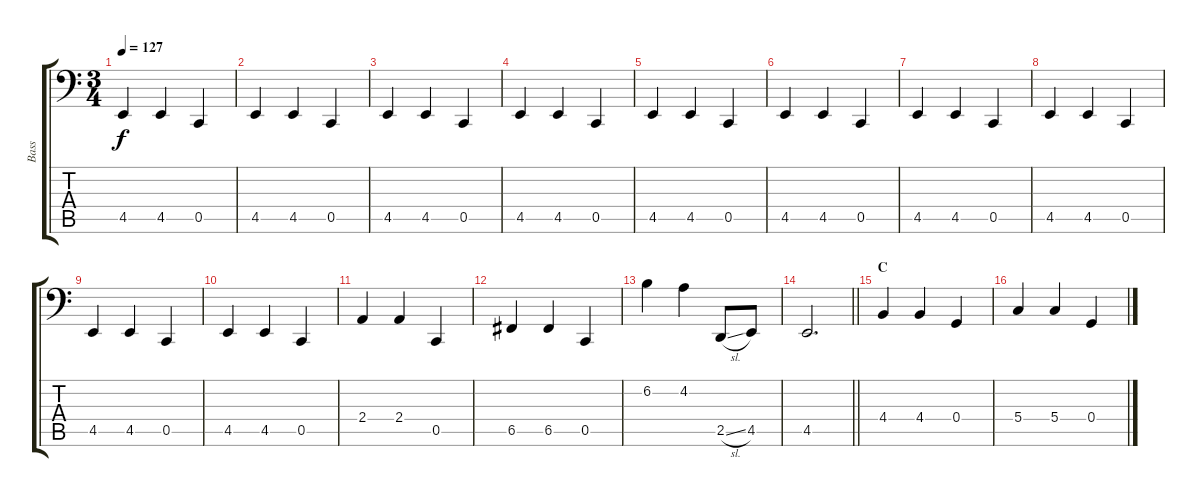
\track ("Bass" "Bass") {instrument electricbasspick}
\staff {score tabs}
\tuning (Bb2 F2 C2 G1 C1 A0) {hide}
\ts (3 4)
\tempo 127
\clef f4
\ks c
4.5.4{dy f} 4.5.4 0.5.4 |
4.5.4 4.5.4 0.5.4 |
4.5.4 4.5.4 0.5.4 |
4.5.4 4.5.4 0.5.4 |
4.5.4 4.5.4 0.5.4 |
4.5.4 4.5.4 0.5.4 |
4.5.4 4.5.4 0.5.4 |
4.5.4 4.5.4 0.5.4 |
4.5.4 4.5.4 0.5.4 |
4.5.4 4.5.4 0.5.4 |
2.4.4 2.4.4 0.5.4 |
6.5.4 6.5.4 0.5.4 |
6.2.4 4.2.4 2.5{sl}.8 4.5.8 |
\barLineRight lightlight
4.5.2{d} |
\section ("" "C")
4.4.4 4.4.4 0.4.4 |
5.4.4 5.4.4 0.4.4
